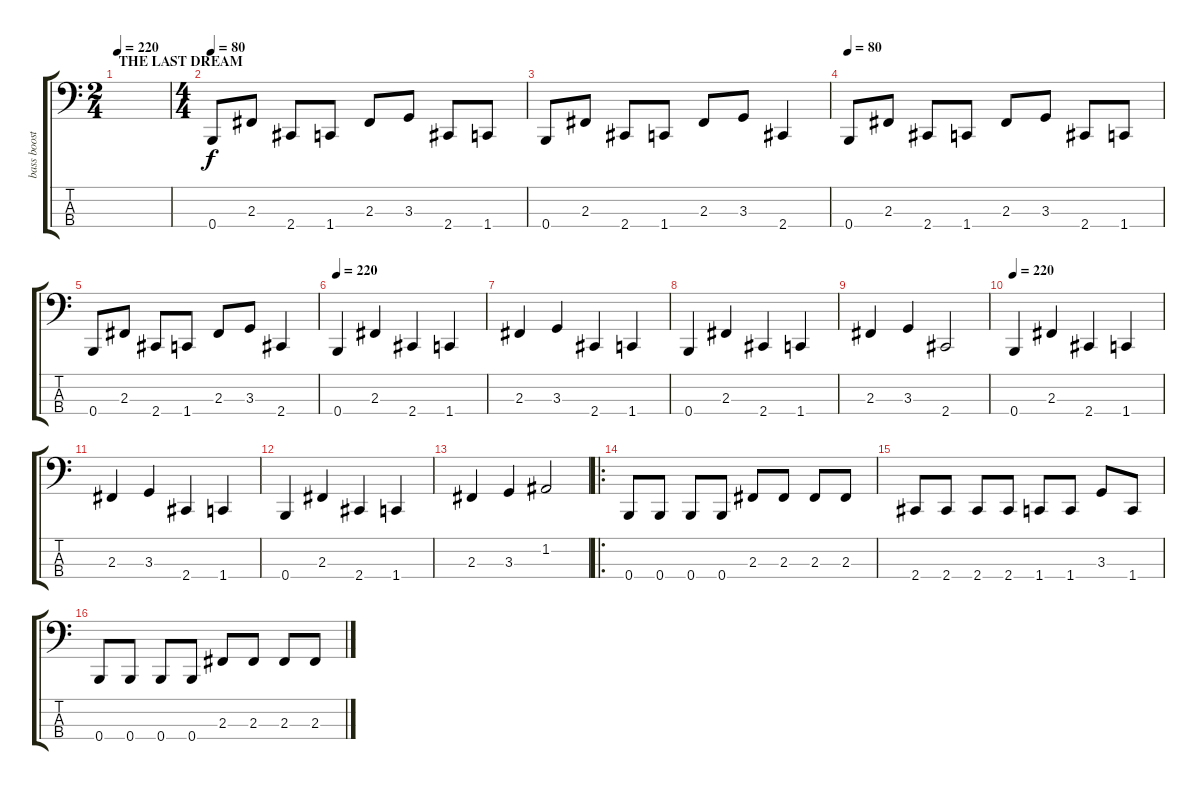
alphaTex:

\track ("bass boost" "bass boost") {instrument electricbasspick}
\staff {score tabs}
\tuning (D2 A1 E1 B0) {hide}
\ts (2 4)
\section ("" "THE LAST DREAM")
\tempo 220
\tempo 80
\tempo 220
\clef f4
\ks c
|
\ts (4 4)
\tempo 80
0.4.8 2.3.8 2.4.8 1.4.8 2.3.8 3.3.8 2.4.8 1.4.8 |
0.4.8 2.3.8 2.4.8 1.4.8 2.3.8 3.3.8 2.4.4 |
\tempo 80
0.4.8 2.3.8 2.4.8 1.4.8 2.3.8 3.3.8 2.4.8 1.4.8 |
0.4.8 2.3.8 2.4.8 1.4.8 2.3.8 3.3.8 2.4.4 |
\tempo 220
0.4.4 2.3.4 2.4.4 1.4.4 |
2.3.4 3.3.4 2.4.4 1.4.4 |
0.4.4 2.3.4 2.4.4 1.4.4 |
2.3.4 3.3.4 2.4.2 |
\tempo 220
0.4.4 2.3.4 2.4.4 1.4.4 |
2.3.4 3.3.4 2.4.4 1.4.4 |
0.4.4 2.3.4 2.4.4 1.4.4 |
2.3.4 3.3.4 1.2.2 |
\ro
0.4.8 0.4.8 0.4.8 0.4.8 2.3.8 2.3.8 2.3.8 2.3.8 |
2.4.8 2.4.8 2.4.8 2.4.8 1.4.8 1.4.8 3.3.8 1.4.8 |
0.4.8 0.4.8 0.4.8 0.4.8 2.3.8 2.3.8 2.3.8 2.3.8
